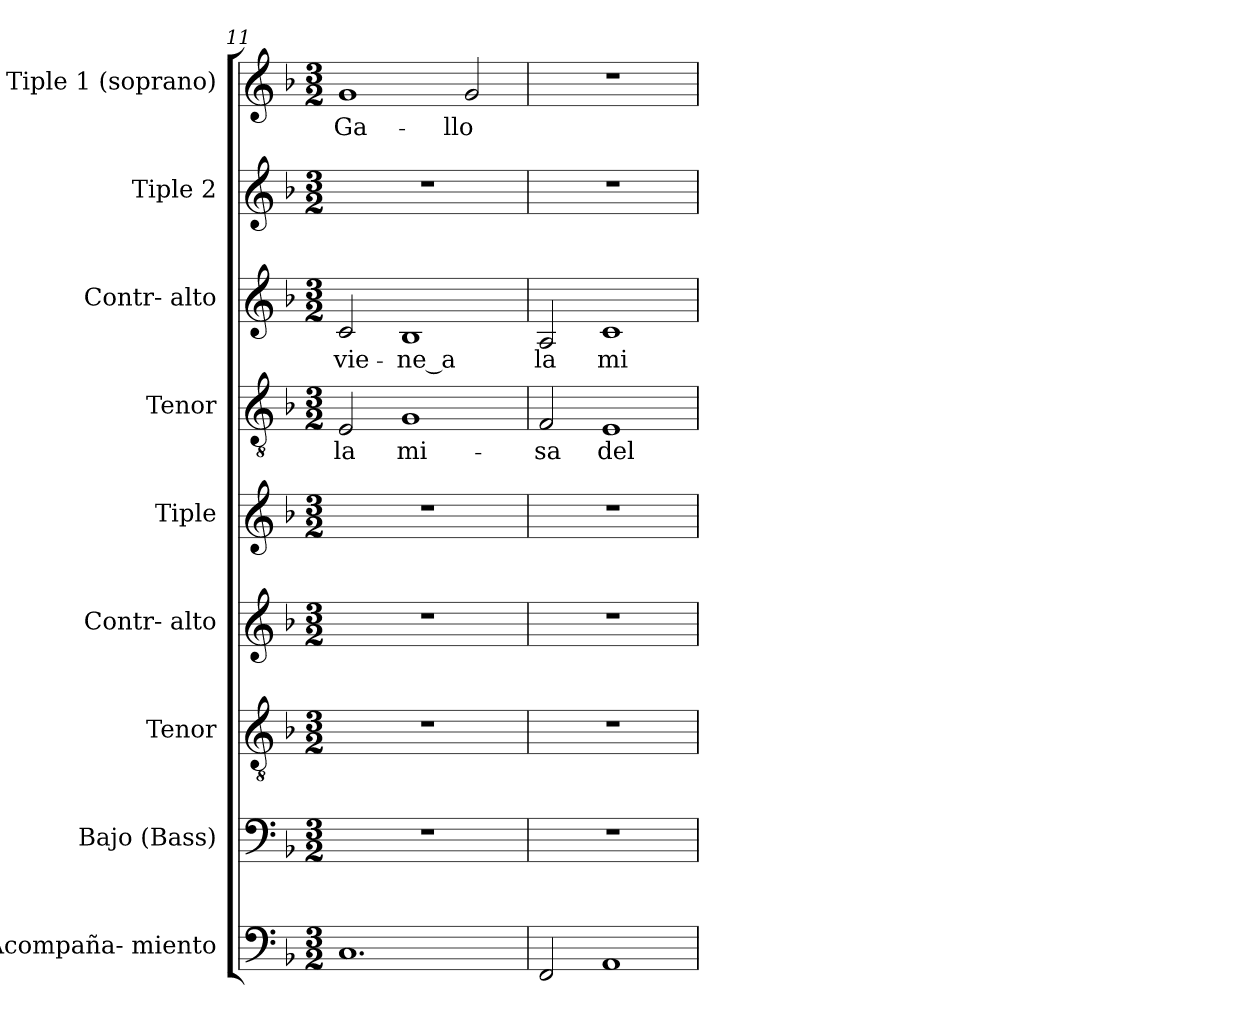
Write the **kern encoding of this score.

**kern	**kern	**kern	**kern	**kern	**kern	**text	**kern	**text	**kern	**kern	**text
*part9	*part8	*part7	*part6	*part5	*part4	*part4	*part3	*part3	*part2	*part1	*part1
*staff9	*staff8	*staff7	*staff6	*staff5	*staff4	*staff4	*staff3	*staff3	*staff2	*staff1	*staff1
*I"Acompaña- miento	*I"Bajo (Bass)	*I"Tenor	*I"Contr- alto	*I"Tiple	*I"Tenor	*	*I"Contr- alto	*	*I"Tiple 2	*I"Tiple 1 (soprano)	*
*I'Cont.	*I'B.	*I'T.	*I'A.	*	*I'T.	*	*I'A.	*	*	*I'S.	*
*clefF4	*clefF4	*clefGv2	*clefG2	*clefG2	*clefGv2	*	*clefG2	*	*clefG2	*clefG2	*
*	*	*ITrd7c12	*	*	*ITrd7c12	*	*	*	*	*	*
*k[b-]	*k[b-]	*k[b-]	*k[b-]	*k[b-]	*k[b-]	*	*k[b-]	*	*k[b-]	*k[b-]	*
*F:	*F:	*F:	*F:	*F:	*F:	*	*F:	*	*F:	*F:	*
*M3/2	*M3/2	*M3/2	*M3/2	*M3/2	*M3/2	*	*M3/2	*	*M3/2	*M3/2	*
=11	=11	=11	=11	=11	=11	=11	=11	=11	=11	=11	=11
!	!LO:N:vis=1	!LO:N:vis=1	!LO:N:vis=1	!LO:N:vis=1	!	!	!	!	!	!	!
!	!	!	!	!	!	!LO:LY:b:color=#000000	!	!	!	!	!
!	!	!	!	!	!	!	!	!LO:LY:b:color=#000000	!LO:N:vis=1	!	!
!	!	!	!	!	!	!	!	!	!	!	!LO:LY:b:color=#000000
1.Ci	1.r	1.r	1.r	1.r	2EEi/	la	2ci/	vie-	1.r	1gi	Ga-
!	!	!	!	!	!	!LO:LY:b:color=#000000	!	!	!	!	!
!	!	!	!	!	!	!	!	!LO:LY:b:color=#000000	!	!	!
.	.	.	.	.	1GGi	mi-	1B-i	-ne_a	.	.	.
!	!	!	!	!	!	!	!	!	!	!	!LO:LY:b:color=#000000
.	.	.	.	.	.	.	.	.	.	2gi/	-llo
=12	=12	=12	=12	=12	=12	=12	=12	=12	=12	=12	=12
!	!LO:N:vis=1	!LO:N:vis=1	!LO:N:vis=1	!LO:N:vis=1	!	!	!	!	!	!	!
!	!	!	!	!	!	!LO:LY:b:color=#000000	!	!	!	!	!
!	!	!	!	!	!	!	!	!LO:LY:b:color=#000000	!LO:N:vis=1	!LO:N:vis=1	!
2FFi/	1.r	1.r	1.r	1.r	2FFi/	-sa	2Ai/	la	1.r	1.r	.
!	!	!	!	!	!	!LO:LY:b:color=#000000	!	!	!	!	!
!	!	!	!	!	!	!	!	!LO:LY:b:color=#000000	!	!	!
1AAi	.	.	.	.	1EEi	del	1ci	mi-	.	.	.
=	=	=	=	=	=	=	=	=	=	=	=
*-	*-	*-	*-	*-	*-	*-	*-	*-	*-	*-	*-
